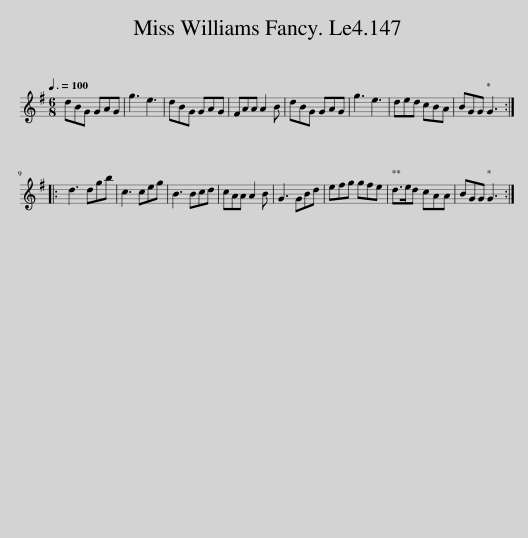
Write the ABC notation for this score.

X:1
L:1/8
Q:3/8=100
M:6/8
I:linebreak $
K:G
V:1 treble
V:1
 dBG GAG | g3 e3 | dBG GAG | FAA A2 B | dBG GAG | %5
 g3 e3 | ded cBA | BGG G3 ::$ d3 dgb | c3 ceg | %10
 B3 Bcd | cAA A2 B | G3 GBd | efg gfe | d>ed cAA | %15
 BGG G3 :| %16
